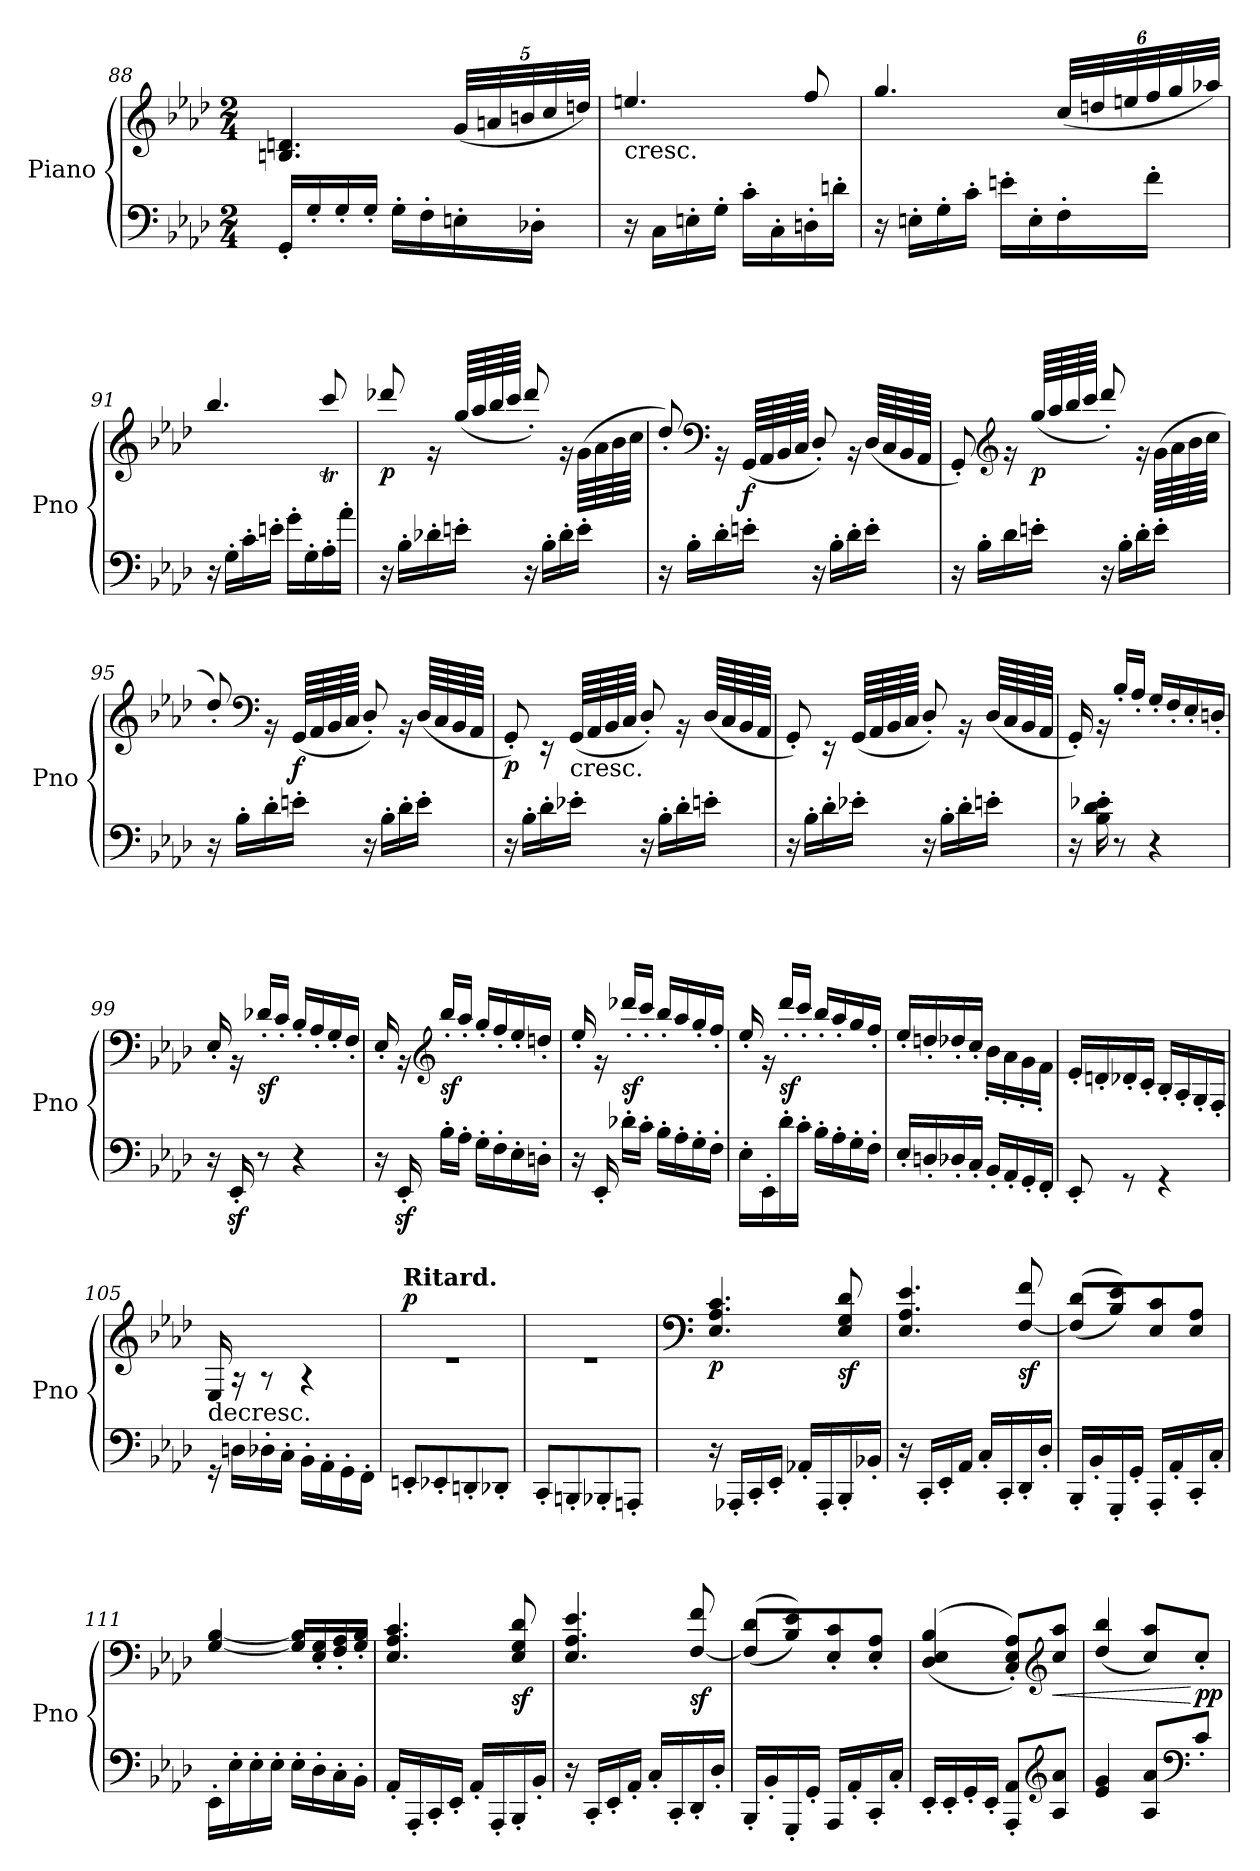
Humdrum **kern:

**kern	**kern	**dynam
*part1	*part1	*part1
*staff2	*staff1	*staff1/2
*I"Piano	*	*
*I'Pno	*	*
*clefF4	*clefG2	*
*k[b-e-a-d-]	*k[b-e-a-d-]	*
*A-:	*A-:	*
*M2/4	*M2/4	*
=88	=88	=88
*	*^	*
16GG'/LL	2ryy	4.Bn/ 4.dn/	.
16G'/	.	.	.
16G'/	.	.	.
16G'/JJ	.	.	.
16G'\LL	.	.	.
16F'\	.	.	.
*	*	*Xbrackettup	*
16En'\	.	(>40g/LLL	.
.	.	40an/	.
.	.	40bn/	.
16D-X'\JJ	.	.	.
.	.	40cc/	.
.	.	40ddn/JJJ)	.
!!LO:LB:g=z	!!
=89	=89	=89	=89
!	!LO:TX:b:t=cresc.	!	!
16r	2ryy	4.een/	.
16C\LL	.	.	.
16En'\	.	.	.
16G'\JJ	.	.	.
16c'\LL	.	.	.
16C'\	.	.	.
16Dn'\	.	8ff/	.
16dn'\JJ	.	.	.
=90	=90	=90	=90
16r	2ryy	4.gg/	.
16En'\LL	.	.	.
16G'\	.	.	.
16c'\JJ	.	.	.
16en'\LL	.	.	.
16E'\	.	.	.
16F'\	.	(>48cc/LLL	.
.	.	48ddn/	.
.	.	48een/	.
16f'\JJ	.	48ff/	.
.	.	48gg/	.
.	.	48aa-X/JJJ)	.
=91	=91	=91	=91
16r	2ryy	4.bb-/	.
16G'\LL	.	.	.
16c'\	.	.	.
16en'\JJ	.	.	.
16g'\LL	.	.	.
16G'\	.	.	.
16A-'\	.	8ccct/	.
16a-'\JJ	.	.	.
!!LO:PB:g=z	!!
=92	=92	=92	=92
!	!	!	!LO:DY:b
16r	2ryy	8ddd-X/	p
16B-'\LL	.	.	.
16d-X'\	.	16r	.
16en'\JJ	.	(>64gg/LLLL	.
.	.	64aa-/	.
.	.	64bb-/	.
.	.	64ccc/JJJJ	.
16r	.	8ddd-'/)	.
16B-'\LL	.	.	.
16d-'\	.	16r	.
16e'\JJ	.	(<64g\LLLL	.
.	.	64a-\	.
.	.	64b-\	.
.	.	64cc\JJJJ	.
=93	=93	=93	=93
16r	2ryy	8dd-'/)	.
16B-'\LL	.	.	.
*	*clefF4	*	*
16d-'\	.	16r	.
!	!	!	!LO:DY:b
16en'\JJ	.	(>64GG/LLLL	f
.	.	64AA-/	.
.	.	64BB-/	.
.	.	64C/JJJJ	.
16r	.	8D-'/)	.
16B-'\LL	.	.	.
16d-'\	.	16r	.
16e'\JJ	.	(>64D-/LLLL	.
.	.	64C/	.
.	.	64BB-/	.
.	.	64AA-/JJJJ	.
!!LO:LB:g=z	!!
=94	=94	=94	=94
16r	2ryy	8GG'/)	.
16B-'\LL	.	.	.
*	*clefG2	*	*
16d-\	.	16r	.
!	!	!	!LO:DY:b
16en'\JJ	.	(>64gg/LLLL	p
.	.	64aa-/	.
.	.	64bb-/	.
.	.	64ccc/JJJJ	.
16r	.	8ddd-'/)	.
16B-'\LL	.	.	.
16d-'\	.	16r	.
16e'\JJ	.	(<64g\LLLL	.
.	.	64a-\	.
.	.	64b-\	.
.	.	64cc\JJJJ	.
=95	=95	=95	=95
16r	2ryy	8dd-'/)	.
16B-'\LL	.	.	.
*	*clefF4	*	*
16d-'\	.	16r	.
!	!	!	!LO:DY:b
16en'\JJ	.	(>64GG/LLLL	f
.	.	64AA-/	.
.	.	64BB-/	.
.	.	64C/JJJJ	.
16r	.	8D-'/)	.
16B-'\LL	.	.	.
16d-'\	.	16r	.
16e'\JJ	.	(>64D-/LLLL	.
.	.	64C/	.
.	.	64BB-/	.
.	.	64AA-/JJJJ	.
=96	=96	=96	=96
!	!	!	!LO:DY:b
16r	2ryy	8GG'/)	p
16B-'\LL	.	.	.
16d-'\	.	16r	.
!	!	!LO:TX:b:t=cresc.	!
16e-X'\JJ	.	(>64GG/LLLL	.
.	.	64AA-/	.
.	.	64BB-/	.
.	.	64C/JJJJ	.
16r	.	8D-'/)	.
16B-'\LL	.	.	.
16d-'\	.	16r	.
16en'\JJ	.	(>64D-/LLLL	.
.	.	64C/	.
.	.	64BB-/	.
.	.	64AA-/JJJJ	.
!!LO:LB:g=z	!!
=97	=97	=97	=97
16r	2ryy	8GG'/)	.
16B-'\LL	.	.	.
16d-'\	.	16r	.
16e-X'\JJ	.	(>64GG/LLLL	.
.	.	64AA-/	.
.	.	64BB-/	.
.	.	64C/JJJJ	.
16r	.	8D-'/)	.
16B-'\LL	.	.	.
16d-'\	.	16r	.
16en'\JJ	.	(>64D-/LLLL	.
.	.	64C/	.
.	.	64BB-/	.
.	.	64AA-/JJJJ	.
=98	=98	=98	=98
16r	2ryy	16GG'/)	.
16B-\' 16d-\' 16e-X\'	.	16r	.
8r	.	16B-'/LL	.
.	.	16A-'/JJ	.
4r	.	16G'/LL	.
.	.	16F'/	.
.	.	16E-'/	.
.	.	16Dn'/JJ	.
=99	=99	=99	=99
16r	2ryy	16E-'/	.
16EE-z<'/	.	16r	.
!	!	!	!LO:DY:b
8r	.	16d-X'/LL	sf
.	.	16c'/JJ	.
4r	.	16B-'/LL	.
.	.	16A-'/	.
.	.	16G'/	.
.	.	16F'/JJ	.
=100	=100	=100	=100
16r	2ryy	16E-'/	.
16EE-z<'/	.	16r	.
*	*clefG2	*	*
!	!	!	!LO:DY:b
16B-'\LL	.	16bb-'/LL	sf
16A-'\JJ	.	16aa-'/JJ	.
16G'\LL	.	16gg'/LL	.
16F'\	.	16ff'/	.
16E-'\	.	16ee-'/	.
16Dn'\JJ	.	16ddn'/JJ	.
!!LO:LB:g=z	!!
=101	=101	=101	=101
16r	2ryy	16ee-'/	.
16EE-'/	.	16r	.
!	!	!	!LO:DY:b
16d-X'\LL	.	16ddd-X'/LL	sf
16c'\JJ	.	16ccc'/JJ	.
16B-'\LL	.	16bb-'/LL	.
16A-'\	.	16aa-/	.
16G'\	.	16gg'/	.
16F'\JJ	.	16ff'/JJ	.
=102	=102	=102	=102
16E-'\LL	2ryy	16ee-'/	.
16EE-'\	.	16r	.
!	!	!	!LO:DY:b
16d-'\	.	16ddd-'/LL	sf
16c'\JJ	.	16ccc'/JJ	.
16B-'\LL	.	16bb-'/LL	.
16A-'\	.	16aa-'/	.
16G'\	.	16gg/	.
16F'\JJ	.	16ff'/JJ	.
=103	=103	=103	=103
16E-'/LL	2ryy	16ee-'/LL	.
16Dn'/	.	16ddn'/	.
16D-X'/	.	16dd-X'/	.
16C'/JJ	.	16cc'/JJ	.
16BB-'/LL	.	16b-'\LL	.
16AA-'/	.	16a-'\	.
16GG'/	.	16g'\	.
16FF'/JJ	.	16f'\JJ	.
=104	=104	=104	=104
8EE-'/	2ryy	16e-'/LL	.
.	.	16dn'/	.
8rGG	.	16d-X'/	.
.	.	16c'/JJ	.
4rGG	.	16B-'/LL	.
.	.	16A-'/	.
.	.	16G'/	.
.	.	16F'/JJ	.
!!LO:LB:g=z	!!
=105	=105	=105	=105
!	!LO:TX:b:t=decresc.	!	!
16rGG	2ryy	16E-/	.
16Dn\LL	.	16r	.
16D-X'\	.	8r	.
16C'\JJ	.	.	.
16BB-'\LL	.	4r	.
16AA-'\	.	.	.
16GG'\	.	.	.
16FF'\JJ	.	.	.
=106	=106	=106	=106
!	!LO:TX:a:B:t=Ritard.	!	!
!	!	!	!LO:DY:a
8EEn'/L	2ryy	2r	p
8EE-X'/	.	.	.
8DDn'/	.	.	.
8DD-X'/J	.	.	.
=107	=107	=107	=107
8CC'/L	2ryy	2r	.
8BBBn'/	.	.	.
8BBB-X'/	.	.	.
8AAAn'/J	.	.	.
=108	=108	=108	=108
*	*clefF4	*	*
!	!	!	!LO:DY:b
16r	2ryy	4.E-/ 4.A-/ 4.c/	p
16AAA-X'/LL	.	.	.
16CC'/	.	.	.
16EE-'/JJ	.	.	.
16AA-X'/LL	.	.	.
16AAA-'/	.	.	.
!	!	!	!LO:DY:b
16BBB-'/	.	8E-/ 8G/ 8d-/	sf
16BB-X'/JJ	.	.	.
=109	=109	=109	=109
16r	2ryy	4.E-/ 4.A-/ 4.e-/	.
16CC'/LL	.	.	.
16EE-'/	.	.	.
16AA-/JJ	.	.	.
16C'/LL	.	.	.
16CC'/	.	.	.
!	!	!	!LO:DY:b
16DD-'/	.	[8F/ 8f/	sf
16D-'/JJ	.	.	.
!!LO:PB:g=z	!!
=110	=110	=110	=110
16BBB-'/LL	2ryy	(>(<8F/] 8d-/L	.
16BB-'/	.	.	.
16GGG'/	.	8B-/ 8e-/))	.
16GG'/JJ	.	.	.
16AAA-'/LL	.	8E-/ 8c/	.
16AA-'/	.	.	.
16CC'/	.	8E-/ 8A-/J	.
16C'/JJ	.	.	.
=111	=111	=111	=111
16EE-'\LL	2ryy	[4G/ [4B-/	.
16E-'\	.	.	.
16E-'\	.	.	.
16E-'\JJ	.	.	.
16E-'\LL	.	16G/] 16B-/]LL	.
16D-'\	.	16E-/' 16G/'	.
16C'\	.	16F/' 16A-/'	.
16BB-'\JJ	.	16G/' 16B-/'JJ	.
=112	=112	=112	=112
16AA-'/LL	2ryy	4.E-/ 4.A-/ 4.c/	.
16AAA-'/	.	.	.
16CC'/	.	.	.
16EE-'/JJ	.	.	.
16AA-'/LL	.	.	.
16AAA-'/	.	.	.
!	!	!	!LO:DY:b
16BBB-'/	.	8E-/ 8G/ 8d-/	sf
16BB-'/JJ	.	.	.
=113	=113	=113	=113
16r	2ryy	4.E-/ 4.A-/ 4.e-/	.
16CC'/LL	.	.	.
16EE-'/	.	.	.
16AA-'/JJ	.	.	.
16C'/LL	.	.	.
16CC'/	.	.	.
!	!	!	!LO:DY:b
16DD-'/	.	[8F/ 8f/	sf
16D-'/JJ	.	.	.
=114	=114	=114	=114
16BBB-'/LL	2ryy	(>(<8F/] 8d-/L	.
16BB-'/	.	.	.
16GGG'/	.	8B-/ 8e-/))	.
16GG'/JJ	.	.	.
16AAA-/LL	.	8E-/' 8c/'	.
16AA-'/	.	.	.
16CC'/	.	8E-/' 8A-/'J	.
16C'/JJ	.	.	.
!!LO:LB:g=z	!!
=115	=115	=115	=115
16EE-'/LL	2ryy	(>(<4D-/ 4E-/ 4B-/	.
16EE-'/	.	.	.
16GG'/	.	.	.
16EE-'/JJ	.	.	.
8AAA-/' 8AA-/'L	.	8C/' 8E-/' 8A-/'L))	.
*clefG2	*clefG2	*	*
!	!	!	!LO:HP:b
8A-/ 8a-/J	.	8cc/ 8aa-/J	<
=116	=116	=116	=116
4e-/ 4g/	2ryy	(>4dd-/ 4bb-/	.
8A-/ 8a-/L	.	8cc/ 8aa-/L)	.
*clefF4	*	*	*
!	!	!	!LO:DY:n=1:b
8c'/J	.	8cc'/J	[ pp
*	*v	*v	*
=	=	=
*-	*-	*-
